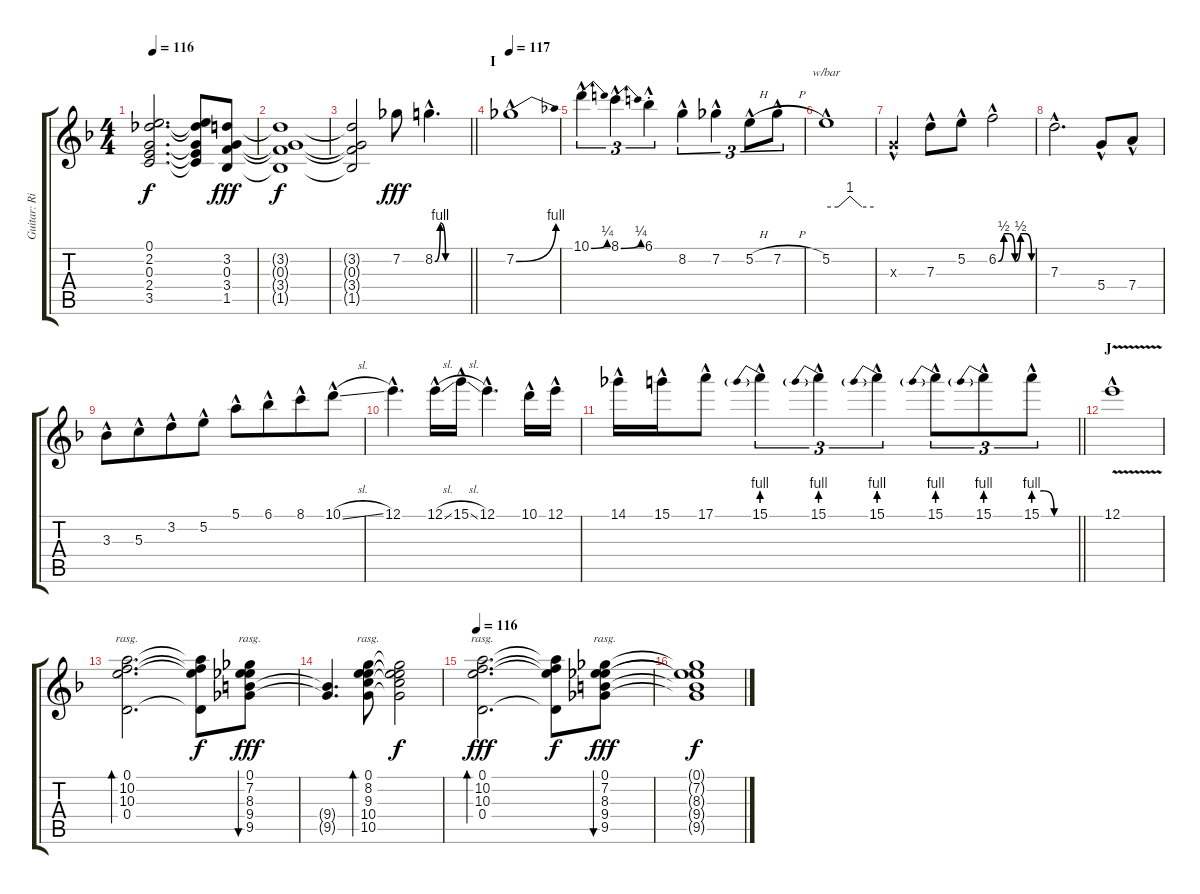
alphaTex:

\track ("Guitar: Rik" "Guitar: Ri") {instrument electricguitarclean}
\staff {score tabs}
\tuning (E4 B3 G3 D3 A2 E2) {hide}
\ts (4 4)
\tempo 116
\clef g2
\ks f
(0.1 2.2{t} 0.3{t} 2.4{t} 3.5{t}).2{d dy f} (0.1{t} 2.2{t} 0.3{t} 2.4{t} 3.5{t}).8 (3.2 0.3 3.4 1.5).8{dy fff} |
(3.2{t} 0.3{t} 3.4{t} 1.5{t}).1{dy f} |
\barLineRight lightlight
(3.2{t} 0.3{t} 3.4{t} 1.5{t}).2 7.2.8{dy fff volume 16 instrument overdrivenguitar} 8.2{be (custom 0 0 10 4 20 0 60 0) hac}.4{d} |
\section ("" "I")
\tempo 117
7.2{be (bend 0 0 60 4) hac}.1 |
10.1{be (bend 0 0 60 1) hac}.4{tu (3 2)} 8.1{be (bend 0 0 60 1) hac}.4{tu (3 2)} 6.1{hac st}.4{tu (3 2)} 8.2{hac}.4{tu (3 2)} 7.2{hac}.4{tu (3 2)} 5.2{h hac}.8{tu (3 2)} 7.2{h hac}.8{tu (3 2)} |
5.2{hac}.1{tbe (custom default 0 0 15 0 30 4 45 0 60 0)} |
0.3{hac x}.4 7.3{hac}.8 5.2{hac}.8 6.2{be (custom 0 0 10 2 20 2 30 0 40 2 50 2 60 0) hac}.2 |
7.3{hac}.2{d} 5.4{hac}.8 7.4{hac}.8 |
3.3{hac}.8 5.3{hac}.8{beam merge} 3.2{hac}.8 5.2{hac}.8 5.1{hac}.8 6.1{hac}.8{beam merge} 8.1{hac}.8 10.1{sl hac}.8 |
12.1{hac}.4{d} 12.1{sl hac}.16 15.1{sl hac}.16 12.1{hac}.4{d} 10.1{hac}.16 12.1{hac}.16 |
\barLineRight lightlight
14.1{hac}.16 15.1{hac}.16 17.1{hac}.8 15.1{be (prebend 0 4 60 4) hac}.4{tu (3 2)} 15.1{be (prebend 0 4 60 4) hac}.4{tu (3 2)} 15.1{be (prebend 0 4 60 4) hac}.4{tu (3 2)} 15.1{be (prebend 0 4 60 4) hac}.8{tu (3 2)} 15.1{be (prebend 0 4 60 4) hac}.8{tu (3 2)} 15.1{be (custom 0 4 15 4 30 0 60 0) hac}.8{tu (3 2)} |
\section ("" "J")
12.1{v hac}.1 |
(0.1 10.2 10.3 0.4).2{d bd 60 rasg ii instrument electricguitarjazz} (0.1{t} 10.2{t} 10.3{t} 0.4{t}).8{dy f} (0.1 7.2 8.3 9.4 9.5).8{bu 120 rasg ii dy fff} |
(9.4{t} 9.5{t}).4{d} (0.1 8.2 9.3 10.4 10.5).8{bd 120 rasg ii} (0.1{t} 8.2{t} 9.3{t} 10.4{t} 10.5{t}).2{dy f} |
\tempo 116
(0.1 10.2 10.3 0.4).2{d bd 60 rasg ii dy fff} (0.1{t} 10.2{t} 10.3{t} 0.4{t}).8{dy f} (0.1 7.2 8.3 9.4 9.5).8{bu 120 rasg ii dy fff} |
(0.1{t} 7.2{t} 8.3{t} 9.4{t} 9.5{t}).1{dy f}
